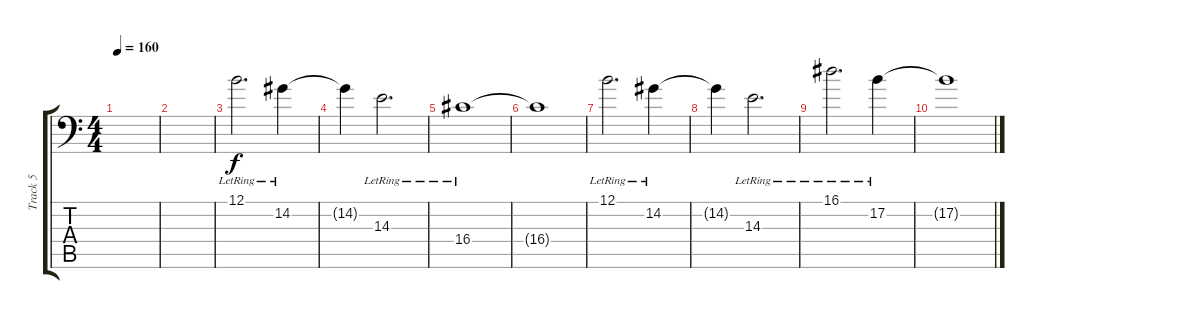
\track ("Track 5" "Track 5") {instrument pad2warm}
\staff {score tabs}
\tuning (B3 Gb3 D3 A2 E2 A1) {hide}
\ts (4 4)
\tempo 160
\clef f4
\ks c
|
|
12.1{lr}.2{d instrument pad2warm} 14.2{lr}.4 |
14.2{t}.4 14.3{lr}.2{d} |
16.4{lr}.1 |
16.4{t}.1 |
12.1{lr}.2{d} 14.2{lr}.4 |
14.2{t}.4 14.3{lr}.2{d} |
16.1{lr}.2{d} 17.2{lr}.4 |
17.2{t}.1
